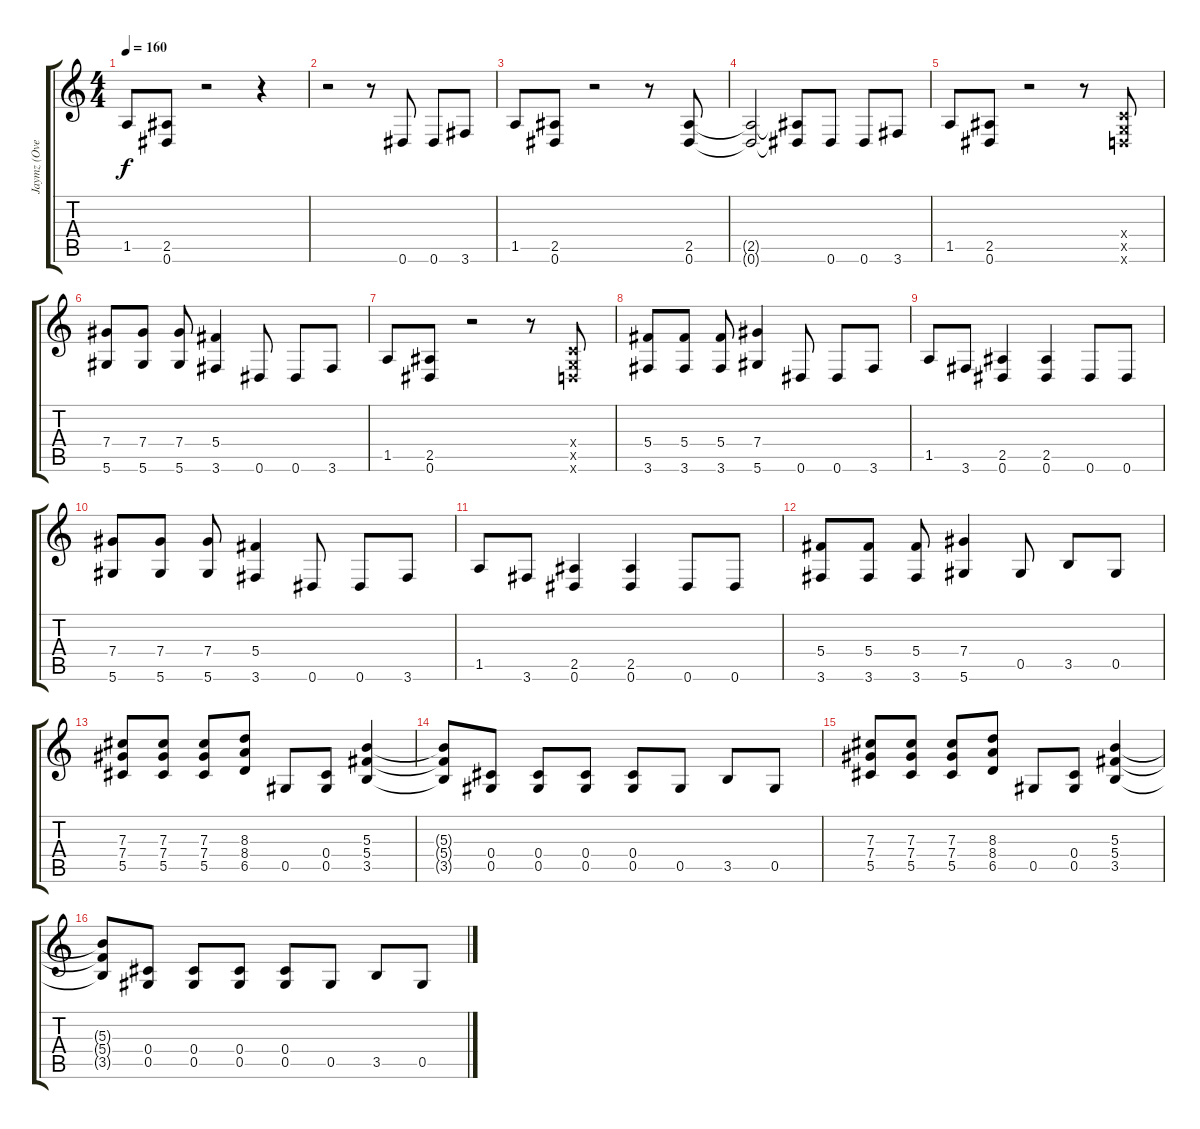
\track ("Jaymz (Overdriven Guitar)" "Jaymz (Ove") {instrument overdrivenguitar}
\staff {score tabs}
\tuning (Eb4 Bb3 Gb3 Db3 Ab2 Eb2) {hide}
\ts (4 4)
\tempo 160
\clef g2
\ks c
1.5.8{dy f} (2.5 0.6).8 r.2 r.4 |
r.2 r.8 0.6.8 0.6.8 3.6.8 |
1.5.8 (2.5 0.6).8 r.2 r.8 (2.5 0.6).8 |
(2.5{t} 0.6{t}).2 (2.5{t} 0.6{t}).8 0.6.8 0.6.8 3.6.8 |
1.5.8 (2.5 0.6).8 r.2 r.8 (-1.4{x} -1.5{x} -1.6{x}).8 |
(7.4 5.6).8 (7.4 5.6).8 (7.4 5.6).8 (5.4 3.6).4 0.6.8 0.6.8 3.6.8 |
1.5.8 (2.5 0.6).8 r.2 r.8 (-1.4{x} -1.5{x} -1.6{x}).8 |
(5.4 3.6).8 (5.4 3.6).8 (5.4 3.6).8 (7.4 5.6).4 0.6.8 0.6.8 3.6.8 |
1.5.8 3.6.8 (2.5 0.6).4 (2.5 0.6).4 0.6.8 0.6.8 |
(7.4 5.6).8 (7.4 5.6).8 (7.4 5.6).8 (5.4 3.6).4 0.6.8 0.6.8 3.6.8 |
1.5.8 3.6.8 (2.5 0.6).4 (2.5 0.6).4 0.6.8 0.6.8 |
(5.4 3.6).8 (5.4 3.6).8 (5.4 3.6).8 (7.4 5.6).4 0.5.8 3.5.8 0.5.8 |
(7.3 7.4 5.5).8 (7.3 7.4 5.5).8 (7.3 7.4 5.5).8 (8.3 8.4 6.5).8 0.5.8 (0.4 0.5).8 (5.3 5.4 3.5).4 |
(5.3{t} 5.4{t} 3.5{t}).8 (0.4 0.5).8 (0.4 0.5).8 (0.4 0.5).8 (0.4 0.5).8 0.5.8 3.5.8 0.5.8 |
(7.3 7.4 5.5).8 (7.3 7.4 5.5).8 (7.3 7.4 5.5).8 (8.3 8.4 6.5).8 0.5.8 (0.4 0.5).8 (5.3 5.4 3.5).4 |
(5.3{t} 5.4{t} 3.5{t}).8 (0.4 0.5).8 (0.4 0.5).8 (0.4 0.5).8 (0.4 0.5).8 0.5.8 3.5.8 0.5.8
